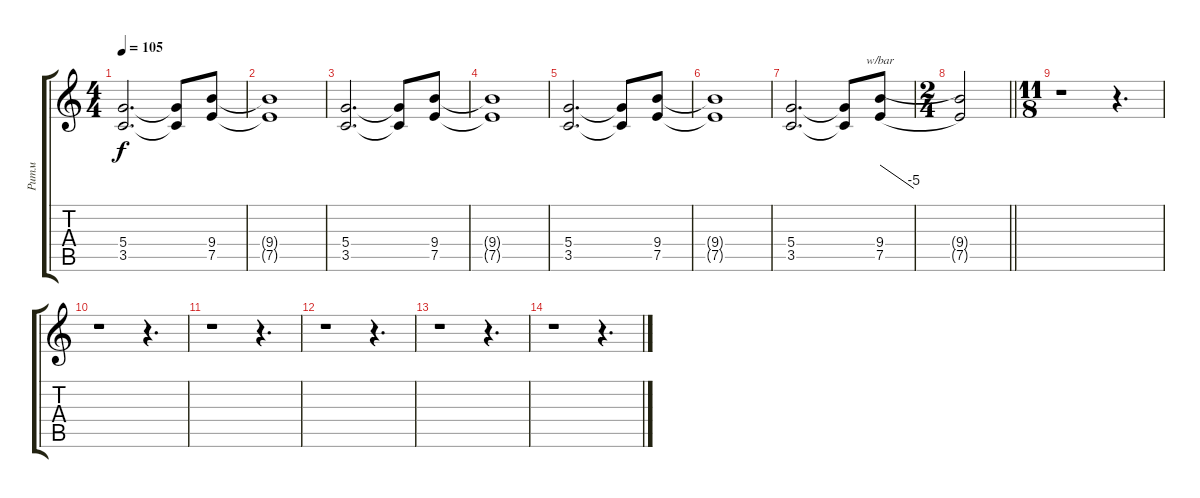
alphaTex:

\track ("Ритм" "Ритм") {instrument electricguitarclean}
\staff {score tabs}
\tuning (E4 B3 G3 D3 A2 E2) {hide}
\ts (4 4)
\tempo 105
\clef g2
\ks c
(5.4 3.5).2{d dy f} (5.4{t} 3.5{t}).8 (9.4 7.5).8 |
(9.4{t} 7.5{t}).1 |
(5.4 3.5).2{d} (5.4{t} 3.5{t}).8 (9.4 7.5).8 |
(9.4{t} 7.5{t}).1 |
(5.4 3.5).2{d} (5.4{t} 3.5{t}).8 (9.4 7.5).8 |
(9.4{t} 7.5{t}).1 |
(5.4 3.5).2{d} (5.4{t} 3.5{t}).8 (9.4 7.5).8{tbe (dive default 0 0 60 -20)} |
\ts (2 4)
\barLineRight lightlight
(9.4{t} 7.5{t}).2 |
\ts (11 8)
r.1 r.4{d} |
r.1 r.4{d} |
r.1 r.4{d} |
r.1 r.4{d} |
r.1 r.4{d} |
r.1 r.4{d}
